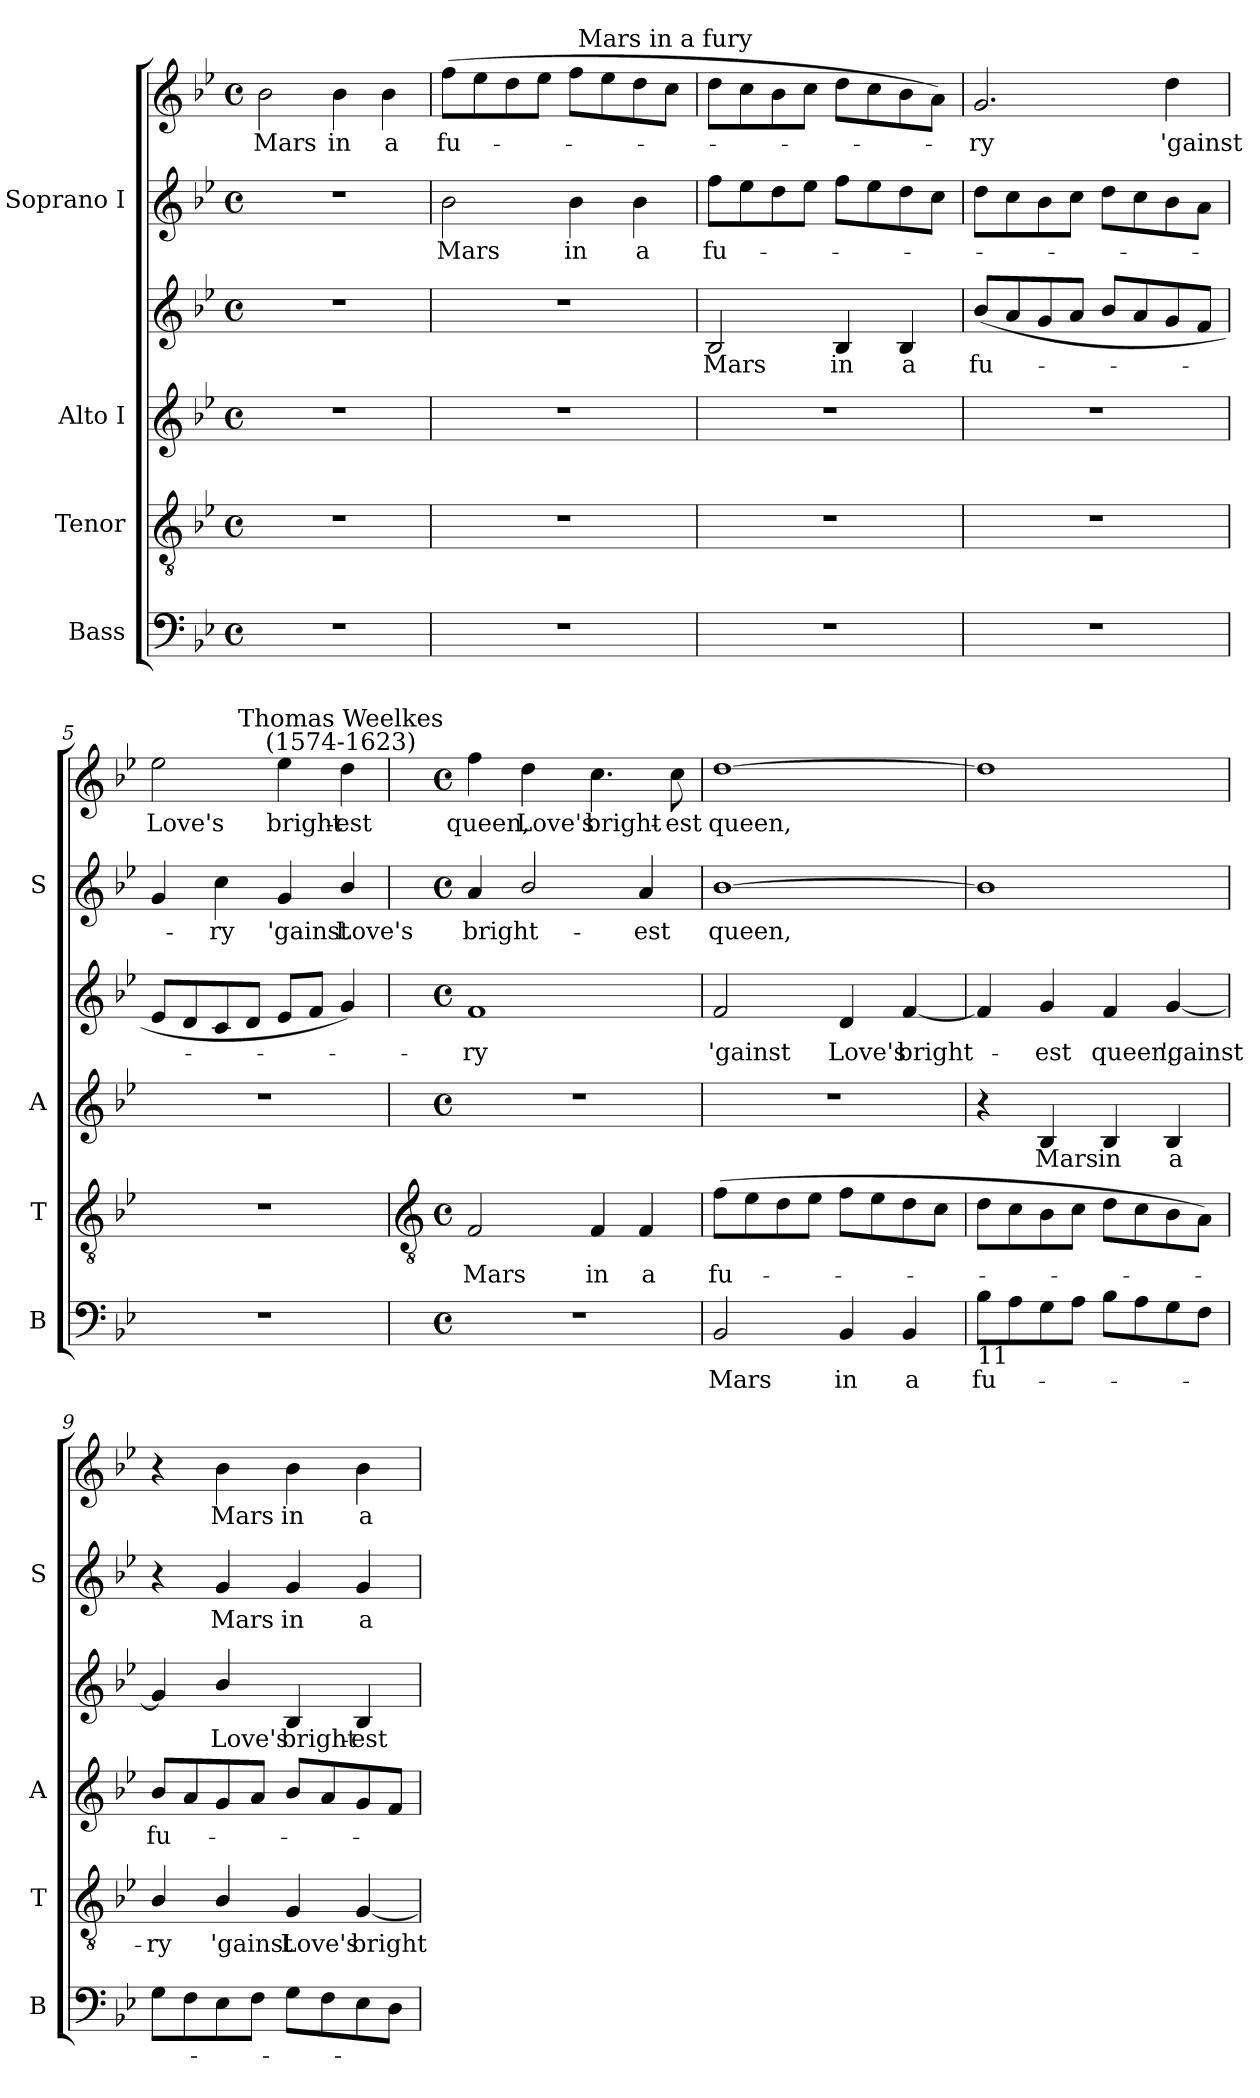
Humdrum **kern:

**kern	**text	**kern	**text	**kern	**text	**kern	**text	**kern	**text	**kern	**text
*part4	*part4	*part3	*part3	*part2	*part2	*part2	*part2	*part1	*part1	*part1	*part1
*staff6	*staff6	*staff5	*staff5	*staff4	*staff4	*staff3	*staff3	*staff2	*staff2	*staff1	*staff1
*I"Bass	*	*I"Tenor	*	*I"Alto I	*	*	*	*I"Soprano I	*	*	*
*I'B	*	*I'T	*	*I'A	*	*	*	*I'S	*	*	*
*clefF4	*	*clefGv2	*	*clefG2	*	*clefG2	*	*clefG2	*	*clefG2	*
*k[b-e-]	*	*k[b-e-]	*	*k[b-e-]	*	*k[b-e-]	*	*k[b-e-]	*	*k[b-e-]	*
*B-:	*	*B-:	*	*B-:	*	*B-:	*	*B-:	*	*B-:	*
*M4/4	*	*M4/4	*	*M4/4	*	*M4/4	*	*M4/4	*	*M4/4	*
*met(c)	*	*met(c)	*	*met(c)	*	*met(c)	*	*met(c)	*	*met(c)	*
=1	=1	=1	=1	=1	=1	=1	=1	=1	=1	=1	=1
!	!	!	!	!	!	!	!	!	!	!	!LO:LY:b
1r	.	1r	.	1r	.	1r	.	1r	.	2b-	Mars
!	!	!	!	!	!	!	!	!	!	!	!LO:LY:b
.	.	.	.	.	.	.	.	.	.	4b-	in
!	!	!	!	!	!	!	!	!	!	!	!LO:LY:b
.	.	.	.	.	.	.	.	.	.	4b-	a
=2	=2	=2	=2	=2	=2	=2	=2	=2	=2	=2	=2
!	!	!	!	!	!	!	!	!	!LO:LY:b	!	!LO:LY:b
1r	.	1r	.	1r	.	1r	.	2b-	Mars	(>8ffL	fu-
.	.	.	.	.	.	.	.	.	.	8ee-	.
.	.	.	.	.	.	.	.	.	.	8dd	.
.	.	.	.	.	.	.	.	.	.	8ee-J	.
!	!	!	!	!	!	!	!	!	!LO:LY:b	!	!
.	.	.	.	.	.	.	.	4b-	in	8ffL	.
.	.	.	.	.	.	.	.	.	.	8ee-	.
!	!	!	!	!	!	!	!	!	!LO:LY:b	!	!
.	.	.	.	.	.	.	.	4b-	a	8dd	.
!	!	!	!	!	!	!	!	!	!	!LO:TX:a:cj:t=Mars in a fury	!
.	.	.	.	.	.	.	.	.	.	8ccJ	.
=3	=3	=3	=3	=3	=3	=3	=3	=3	=3	=3	=3
!	!	!	!	!	!	!	!LO:LY:b	!	!LO:LY:b	!	!
1r	.	1r	.	1r	.	2B-	Mars	8ffL	fu-	8ddL	.
.	.	.	.	.	.	.	.	8ee-	.	8cc	.
.	.	.	.	.	.	.	.	8dd	.	8b-	.
.	.	.	.	.	.	.	.	8ee-J	.	8ccJ	.
!	!	!	!	!	!	!	!LO:LY:b	!	!	!	!
.	.	.	.	.	.	4B-	in	8ffL	.	8ddL	.
.	.	.	.	.	.	.	.	8ee-	.	8cc	.
!	!	!	!	!	!	!	!LO:LY:b	!	!	!	!
.	.	.	.	.	.	4B-	a	8dd	.	8b-	.
.	.	.	.	.	.	.	.	8ccJ	.	8aJ)	.
=4	=4	=4	=4	=4	=4	=4	=4	=4	=4	=4	=4
!	!	!	!	!	!	!	!LO:LY:b	!	!	!	!LO:LY:b
1r	.	1r	.	1r	.	(<8b-L	fu-	8ddL	.	2.g	ry
.	.	.	.	.	.	8a	.	8cc	.	.	.
.	.	.	.	.	.	8g	.	8b-	.	.	.
.	.	.	.	.	.	8aJ	.	8ccJ	.	.	.
.	.	.	.	.	.	8b-L	.	8ddL	.	.	.
.	.	.	.	.	.	8a	.	8cc	.	.	.
!	!	!	!	!	!	!	!	!	!	!	!LO:LY:b
.	.	.	.	.	.	8g	.	8b-	.	4dd	'gainst
.	.	.	.	.	.	8fJ	.	8aJ	.	.	.
=5	=5	=5	=5	=5	=5	=5	=5	=5	=5	=5	=5
!	!	!	!	!	!	!	!	!	!	!	!LO:LY:b
1r	.	1r	.	1r	.	8e-L	.	4g	.	2ee-	Love's
.	.	.	.	.	.	8d	.	.	.	.	.
!	!	!	!	!	!	!	!	!	!LO:LY:b	!	!
.	.	.	.	.	.	8c	.	4cc	ry	.	.
.	.	.	.	.	.	8dJ	.	.	.	.	.
!	!	!	!	!	!	!	!	!	!LO:LY:b	!	!LO:LY:b
.	.	.	.	.	.	8e-L	.	4g	'gainst	4ee-	bright-
.	.	.	.	.	.	8fJ	.	.	.	.	.
!	!	!	!	!	!	!	!	!	!	!LO:TX:a:cj:t=Thomas Weelkes\n(1574-1623)	!
!	!	!	!	!	!	!	!	!	!LO:LY:b	!	!LO:LY:b
.	.	.	.	.	.	4g)	.	4b-/	Love's	4dd	-est
!!LO:LB:g=z
=6	=6	=6	=6	=6	=6	=6	=6	=6	=6	=6	=6
*	*	*clefGv2	*	*	*	*	*	*	*	*	*
*M4/4	*	*M4/4	*	*M4/4	*	*M4/4	*	*M4/4	*	*M4/4	*
*met(c)	*	*met(c)	*	*met(c)	*	*met(c)	*	*met(c)	*	*met(c)	*
!	!	!	!LO:LY:b	!	!	!	!LO:LY:b	!	!LO:LY:b	!	!LO:LY:b
1r	.	2F	Mars	1r	.	1f	ry	4a	bright-	4ff	queen,
!	!	!	!	!	!	!	!	!	!	!	!LO:LY:b
.	.	.	.	.	.	.	.	2b-/	.	4dd	Love's
!	!	!	!LO:LY:b	!	!	!	!	!	!	!	!LO:LY:b
.	.	4F	in	.	.	.	.	.	.	4.cc	bright-
!	!	!	!LO:LY:b	!	!	!	!	!	!LO:LY:b	!	!
.	.	4F	a	.	.	.	.	4a	est	.	.
!	!	!	!	!	!	!	!	!	!	!	!LO:LY:b
.	.	.	.	.	.	.	.	.	.	8cc	-est
=7	=7	=7	=7	=7	=7	=7	=7	=7	=7	=7	=7
!	!LO:LY:b	!	!LO:LY:b	!	!	!	!LO:LY:b	!	!LO:LY:b	!	!LO:LY:b
2BB-	Mars	(>8fL	fu-	1r	.	2f	'gainst	[1b-	queen,	[1dd	queen,
.	.	8e-	.	.	.	.	.	.	.	.	.
.	.	8d	.	.	.	.	.	.	.	.	.
.	.	8e-J	.	.	.	.	.	.	.	.	.
!	!LO:LY:b	!	!	!	!	!	!LO:LY:b	!	!	!	!
4BB-	in	8fL	.	.	.	4d	Love's	.	.	.	.
.	.	8e-	.	.	.	.	.	.	.	.	.
!	!LO:LY:b	!	!	!	!	!	!LO:LY:b	!	!	!	!
4BB-	a	8d	.	.	.	[4f	bright-	.	.	.	.
.	.	8cJ	.	.	.	.	.	.	.	.	.
=8	=8	=8	=8	=8	=8	=8	=8	=8	=8	=8	=8
!LO:TX:b:t=11	!	!	!	!	!	!	!	!	!	!	!
!	!LO:LY:b	!	!	!	!	!	!	!	!	!	!
8B-L	fu-	8dL	.	4r	.	4f]	.	1b-]	.	1dd]	.
8A	.	8c	.	.	.	.	.	.	.	.	.
!	!	!	!	!	!LO:LY:b	!	!LO:LY:b	!	!	!	!
8G	.	8B-	.	4B-	Mars	4g	est	.	.	.	.
8AJ	.	8cJ	.	.	.	.	.	.	.	.	.
!	!	!	!	!	!LO:LY:b	!	!LO:LY:b	!	!	!	!
8B-L	.	8dL	.	4B-	in	4f	queen,	.	.	.	.
8A	.	8c	.	.	.	.	.	.	.	.	.
!	!	!	!	!	!LO:LY:b	!	!LO:LY:b	!	!	!	!
8G	.	8B-	.	4B-	a	[4g	'gainst	.	.	.	.
8FJ	.	8AJ)	.	.	.	.	.	.	.	.	.
=9	=9	=9	=9	=9	=9	=9	=9	=9	=9	=9	=9
!	!	!	!LO:LY:b	!	!LO:LY:b	!	!	!	!	!	!
8GL	.	4B-/	ry	8b-L	fu-	4g]	.	4r	.	4r	.
8F	.	.	.	8a	.	.	.	.	.	.	.
!	!	!	!LO:LY:b	!	!	!	!LO:LY:b	!	!LO:LY:b	!	!LO:LY:b
8E-	.	4B-/	'gainst	8g	.	4b-/	Love's	4g	Mars	4b-	Mars
8FJ	.	.	.	8aJ	.	.	.	.	.	.	.
!	!	!	!LO:LY:b	!	!	!	!LO:LY:b	!	!LO:LY:b	!	!LO:LY:b
8GL	.	4G	Love's	8b-L	.	4B-	bright-	4g	in	4b-	in
8F	.	.	.	8a	.	.	.	.	.	.	.
!	!	!	!LO:LY:b	!	!	!	!LO:LY:b	!	!LO:LY:b	!	!LO:LY:b
8E-	.	[4G	bright-	8g	.	4B-	-est	4g	a	4b-	a
8DJ	.	.	.	8fJ	.	.	.	.	.	.	.
=	=	=	=	=	=	=	=	=	=	=	=
*-	*-	*-	*-	*-	*-	*-	*-	*-	*-	*-	*-
